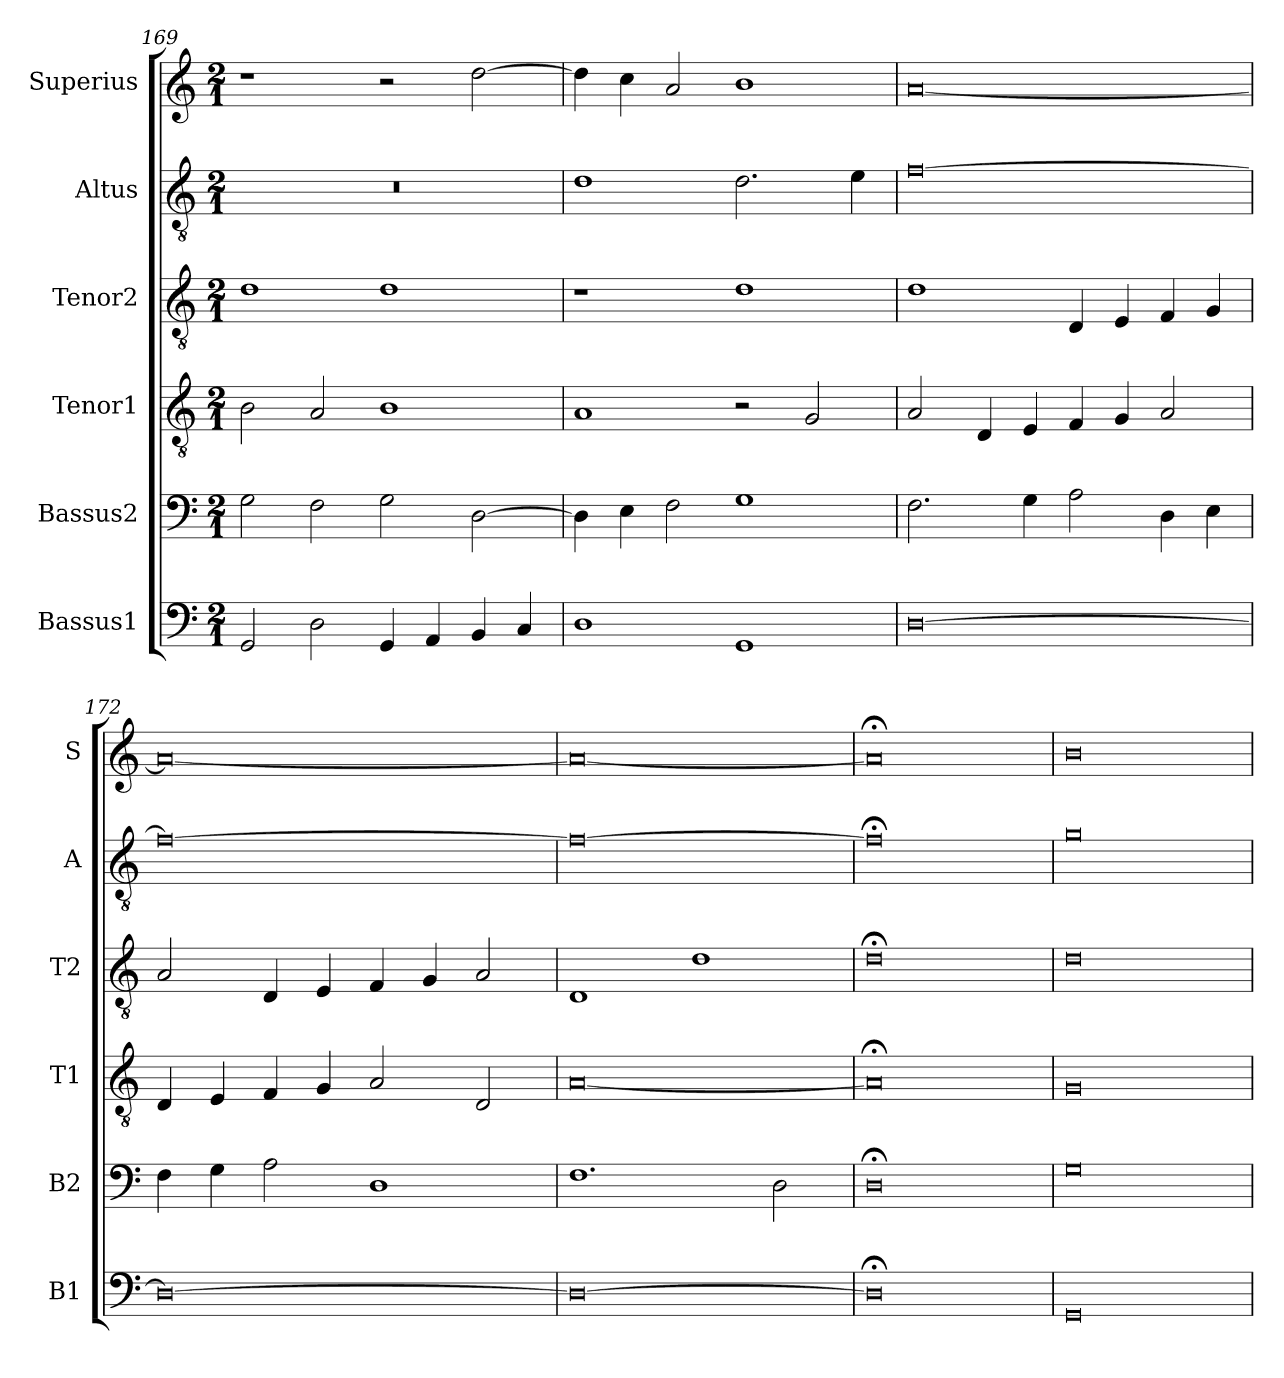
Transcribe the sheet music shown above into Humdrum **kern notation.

**kern	**kern	**kern	**kern	**kern	**kern
*part6	*part5	*part4	*part3	*part2	*part1
*staff6	*staff5	*staff4	*staff3	*staff2	*staff1
*I"Bassus1	*I"Bassus2	*I"Tenor1	*I"Tenor2	*I"Altus	*I"Superius
*I'B1	*I'B2	*I'T1	*I'T2	*I'A	*I'S
*clefF4	*clefF4	*clefGv2	*clefGv2	*clefGv2	*clefG2
*k[]	*k[]	*k[]	*k[]	*k[]	*k[]
*M2/1	*M2/1	*M2/1	*M2/1	*M2/1	*M2/1
=169	=169	=169	=169	=169	=169
2GG/	2G\	2B\	1d	0r	1r
2D\	2F\	2A/	.	.	.
4GG/	2G\	1B	1d	.	2r
4AA/	.	.	.	.	.
4BB/	[2D\	.	.	.	[2dd\
4C/	.	.	.	.	.
=170	=170	=170	=170	=170	=170
1D	4D\]	1A	1r	1d	4dd\]
.	4E\	.	.	.	4cc\
.	2F\	.	.	.	2a/
1GG	1G	2r	1d	2.d\	1b
.	.	2G/	.	.	.
.	.	.	.	4e\	.
=171	=171	=171	=171	=171	=171
[0D	2.F\	2A/	1d	[0f	[0a
.	.	4D/	.	.	.
.	4G\	4E/	.	.	.
.	2A\	4F/	4D/	.	.
.	.	4G/	4E/	.	.
.	4D\	2A/	4F/	.	.
.	4E\	.	4G/	.	.
=172	=172	=172	=172	=172	=172
0D_	4F\	4D/	2A/	0f_	0a_
.	4G\	4E/	.	.	.
.	2A\	4F/	4D/	.	.
.	.	4G/	4E/	.	.
.	1D	2A/	4F/	.	.
.	.	.	4G/	.	.
.	.	2D/	2A/	.	.
=173	=173	=173	=173	=173	=173
0D_	1.F	[0A	1D	0f_	0a_
.	.	.	1d	.	.
.	2D\	.	.	.	.
=174	=174	=174	=174	=174	=174
0D;<]	0D;<	0A;<]	0d;<	0f;<]	0a;<]
=175	=175	=175	=175	=175	=175
0GG	0G	0G	0d	0g	0b
=	=	=	=	=	=
*-	*-	*-	*-	*-	*-
